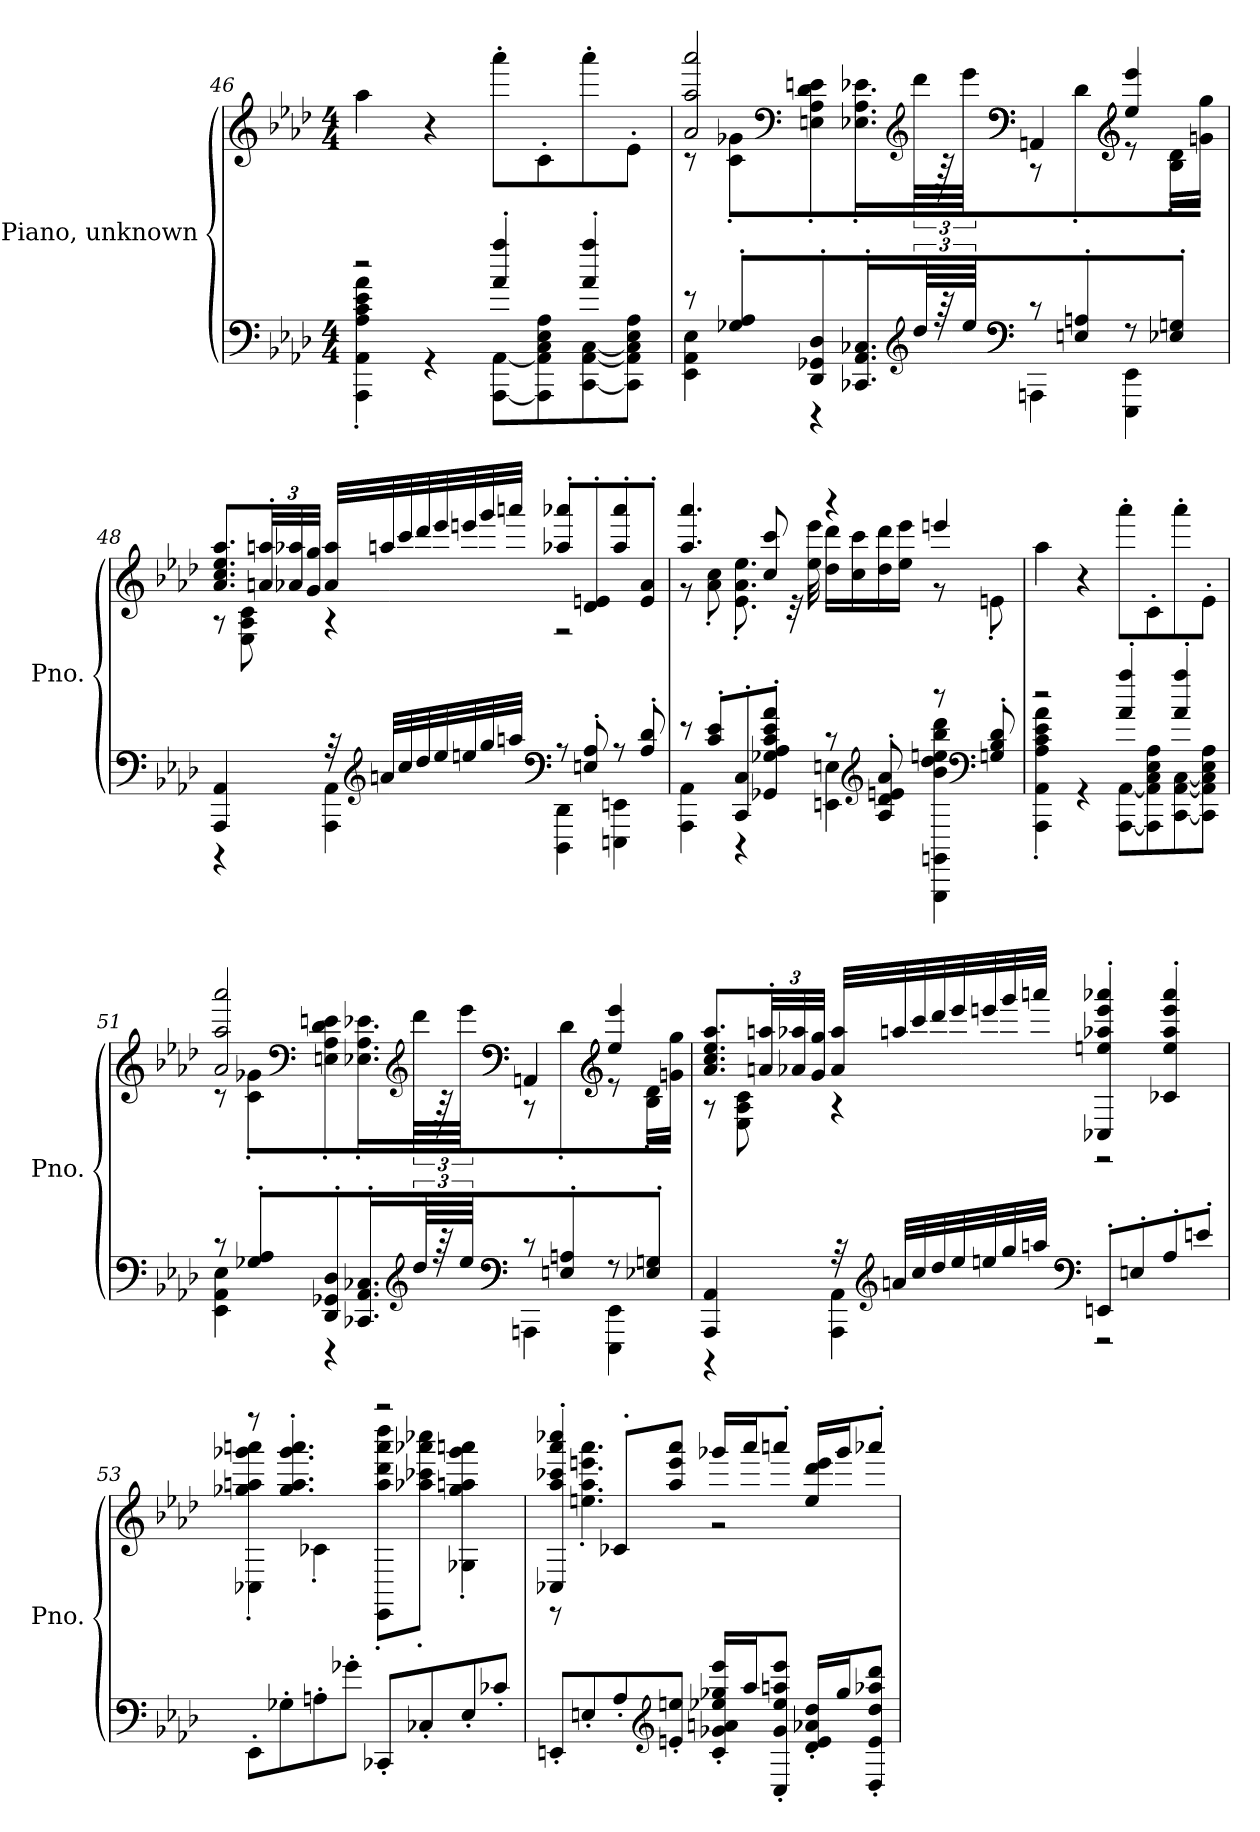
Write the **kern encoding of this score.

**kern	**kern
*part1	*part1
*staff2	*staff1
*I"Piano, unknown	*
*I'Pno.	*
!!LO:LB:g=z
*clefF4	*clefG2
*k[b-e-a-d-]	*k[b-e-a-d-]
*M4/4	*M4/4
=46	=46
*^	*
2r	4AAA-\' 4AA-\' 4A-\' 4c\' 4e-\' 4a-\'	4aa-\
.	4r	4r
4a-/' 4aa-/'	[8AAA-\ [8AA-\L	8aaa-'\L
.	8AAA-\] 8AA-\] 8C\ 8E-\ 8A-\	8c'\
4a-/' 4aa-/'	[8CC\ [8AA-\ [8C\	8aaa-'\
.	8CC\] 8AA-\] 8C\] 8E-\ 8A-\J	8e-'\J
=47	=47	=47
*	*	*^
8r	4EE-\ 4AA-\ 4E-\	2a-/ 2aa-/ 2aaa-/	8r
8G-X/' 8A-/'L	.	.	8c\' 8g-X\'L
*	*	*clefF4	*
8DD-/' 8GG-X/' 8D-/'	4r	.	8En\' 8A-\' 8d-\' 8en\'
16.CC-X/' 16.AA-/' 16.C-X/'L	.	.	16.E-X\' 16.A-\' 16.e-X\'L
*clefG2	*	*clefG2	*
96dd-/JJkk	.	.	96ddd-\JJkk
96r	.	.	96r
96ee-/	.	.	96eee-\
*clefF4	*	*clefF4	*
8r	4AAAn\	4AAn/	8r
8En/' 8An/'	.	.	8d-'\
*	*	*clefG2	*
8r	4EEE-\ 4EE-\	4ee-/ 4eee-/	8r
8E-X/' 8Gn/'	.	.	16B-\' 16d-\'LL
.	.	.	16gn\ 16gg\JJ
!!LO:LB:g=z	!!
=48	=48	=48	=48
4AAA-/ 4AA-/	4r	8.a-/ 8.cc/ 8.ee-/ 8.aa-/L	8r
.	.	.	8E-\ 8A-\ 8c\
*	*	*Xbrackettup	*
.	.	48an/' 48aan/'LL	.
.	.	48a-X/ 48aa-X/	.
.	.	48g/ 48gg/JJJ	.
32r	4AAA-\ 4AA-\	32a-/ 32aa-/LLL	4r
*clefG2	*	*	*
32an/LLL	.	32aan/	.
32cc/	.	32ccc/	.
32dd-/	.	32ddd-/	.
32ee-/	.	32eee-/	.
32een/	.	32eeen/	.
32gg/	.	32ggg/	.
32aan/JJJ	.	32aaan/JJJ	.
*clefF4	*	*	*
8r	4DDD-\ 4DD-\	8aa-X/' 8aaa-X/'L	2r
8En/' 8A-/'	.	8d-/' 8en/'	.
8r	4EEEn\ 4EEn\	8aa-/' 8aaa-/'	.
8A-/' 8d-/'	.	8e/' 8a-/'J	.
!!LO:LB:g=z	!!
=49	=49	=49	=49
8r	4AAA-\ 4AA-\	4.aa-/ 4.aaa-/	8r
8c/' 8e-/'L	.	.	8a-\' 8cc\'
8CC/' 8C/'	4r	.	8.e-\' 8.a-\' 8.ee-\'
8GG-X/' 8G-X/' 8A-/' 8c/' 8e-/' 8a-/'J	.	8cc/ 8ccc/	.
.	.	.	32r
.	.	.	32ee-\ 32eee-\
8r	4EEn\ 4En\	4r	16dd-\ 16ddd-\LL
.	.	.	16cc\ 16ccc\
*clefG2	*	*	*
8A-/' 8d-/' 8en/' 8a-/'	.	.	16dd-\ 16ddd-\
.	.	.	16ee-\ 16eee-\JJ
8r	4GGG\ 4GGn\ 4b-\ 4dd-\ 4een\ 4bb-\ 4ddd-\	4eeen/	8r
*clefF4	*	*	*
8Gn/' 8B-/' 8d-/'	.	.	8en'\
*	*	*v	*v
=50	=50	=50
2r	4AAA-\' 4AA-\' 4A-\' 4c\' 4e-\' 4a-\'	4aa-\
.	4r	4r
4a-/' 4aa-/'	[8AAA-\ [8AA-\L	8aaa-'\L
.	8AAA-\] 8AA-\] 8C\ 8E-\ 8A-\	8c'\
4a-/' 4aa-/'	[8CC\ [8AA-\ [8C\	8aaa-'\
.	8CC\] 8AA-\] 8C\] 8E-\ 8A-\J	8e-'\J
!!LO:PB:g=z
=51	=51	=51
*	*	*^
8r	4EE-\ 4AA-\ 4E-\	2a-/ 2aa-/ 2aaa-/	8r
8G-X/' 8A-/'L	.	.	8c\' 8g-X\'L
*	*	*clefF4	*
8DD-/' 8GG-X/' 8D-/'	4r	.	8En\' 8A-\' 8d-\' 8en\'
16.CC-X/' 16.AA-/' 16.C-X/'L	.	.	16.E-X\' 16.A-\' 16.e-X\'L
*clefG2	*	*clefG2	*
*	*	*	*brackettup
96dd-/JJkk	.	.	96ddd-\JJkk
96r	.	.	96r
96ee-/	.	.	96eee-\
*clefF4	*	*clefF4	*
8r	4AAAn\	4AAn/	8r
8En/' 8An/'	.	.	8d-'\
*	*	*clefG2	*
8r	4EEE-\ 4EE-\	4ee-/ 4eee-/	8r
8E-X/' 8Gn/'	.	.	16B-\' 16d-\'LL
.	.	.	16gn\ 16gg\JJ
!!LO:LB:g=z	!!
=52	=52	=52	=52
4AAA-/ 4AA-/	4r	8.a-/ 8.cc/ 8.ee-/ 8.aa-/L	8r
.	.	.	8E-\ 8A-\ 8c\
*	*	*Xbrackettup	*
.	.	48an/' 48aan/'LL	.
.	.	48a-X/ 48aa-X/	.
.	.	48g/ 48gg/JJJ	.
32r	4AAA-\ 4AA-\	32a-/ 32aa-/LLL	4r
*clefG2	*	*	*
32an/LLL	.	32aan/	.
32cc/	.	32ccc/	.
32dd-/	.	32ddd-/	.
32ee-/	.	32eee-/	.
32een/	.	32eeen/	.
32gg/	.	32ggg/	.
32aan/JJJ	.	32aaan/JJJ	.
*clefF4	*	*	*
8EEn'/L	2r	4C-X/' 4een/' 4aa-X/' 4eee/' 4aaa-X/'	2r
8En'/	.	.	.
8A-'/	.	4c-X/' 4ee/' 4aa-/' 4eee/' 4aaa-/'	.
8en'/J	.	.	.
*v	*v	*	*
!!LO:LB:g=z	!!
=53	=53	=53
8EE-'\L	8r	4C-X\' 4gg-X\' 4aan\' 4ggg-X\' 4aaan\'
8G-X'\	4.gg-/' 4.aa/' 4.ggg-/' 4.aaa/'	.
8An'\	.	4c-X'\
8g-X'\J	.	.
8CC-X'/L	2r	8EE-\' 8aa\' 8ddd-\' 8aaa\' 8dddd-\'L
8C-X'/	.	8aa-X\' 8ccc-X\' 8aaa-X\' 8cccc-X\'J
8E-'/	.	4G-X\' 4gg-\' 4aan\' 4ggg-\' 4aaan\'
8c-X'/J	.	.
=54	=54	=54
8EEn'/L	4C-X/' 4aa-/' 4ccc-X/' 4aaa-/' 4cccc-X/'	8r
8En'/	.	4.een\' 4.aa-\' 4.eeen\' 4.aaa-\'
8A-'/	8c-X'/L	.
*clefG2	*	*
8en/' 8een/'J	8aa-/ 8eee/ 8aaa-/J	.
16c/' 16g-X/' 16an/' 16ee-X/' 16gg-X/' 16eee-/'LL	16ggg-X/LL	2r
16aa-/J	16aaa-/J	.
8C/' 8g-/' 8ee-/' 8aan/' 8eee-/'J	8aaan'/J	.
16d-/' 16e/' 16a-X/' 16dd-/'LL	16ee/ 16ddd-/ 16eee/LL	.
16gg-/J	16ggg-/J	.
8D-/' 8e/' 8dd-/' 8aa-X/' 8ddd-/'J	8aaa-X'/J	.
*	*v	*v
=	=
*-	*-
